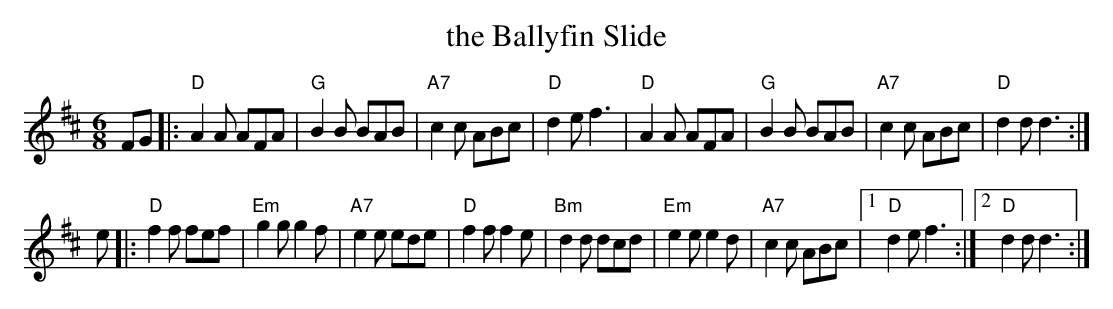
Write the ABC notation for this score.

X:1
T: the Ballyfin Slide
M: 6/8
L: 1/8
K: D
FG \
|: "D"A2A AFA | "G"B2B BAB | "A7"c2c ABc | "D"d2e f3 \
|  "D"A2A AFA | "G"B2B BAB | "A7"c2c ABc | "D"d2d d3 :|
e \
|: "D"f2f fef | "Em"g2g g2f | "A7"e2e ede | "D"f2f f2e \
| "Bm"d2d dcd | "Em"e2e e2d | "A7"c2c ABc |1 "D"d2e f3 :|2 "D"d2d d3 :|
